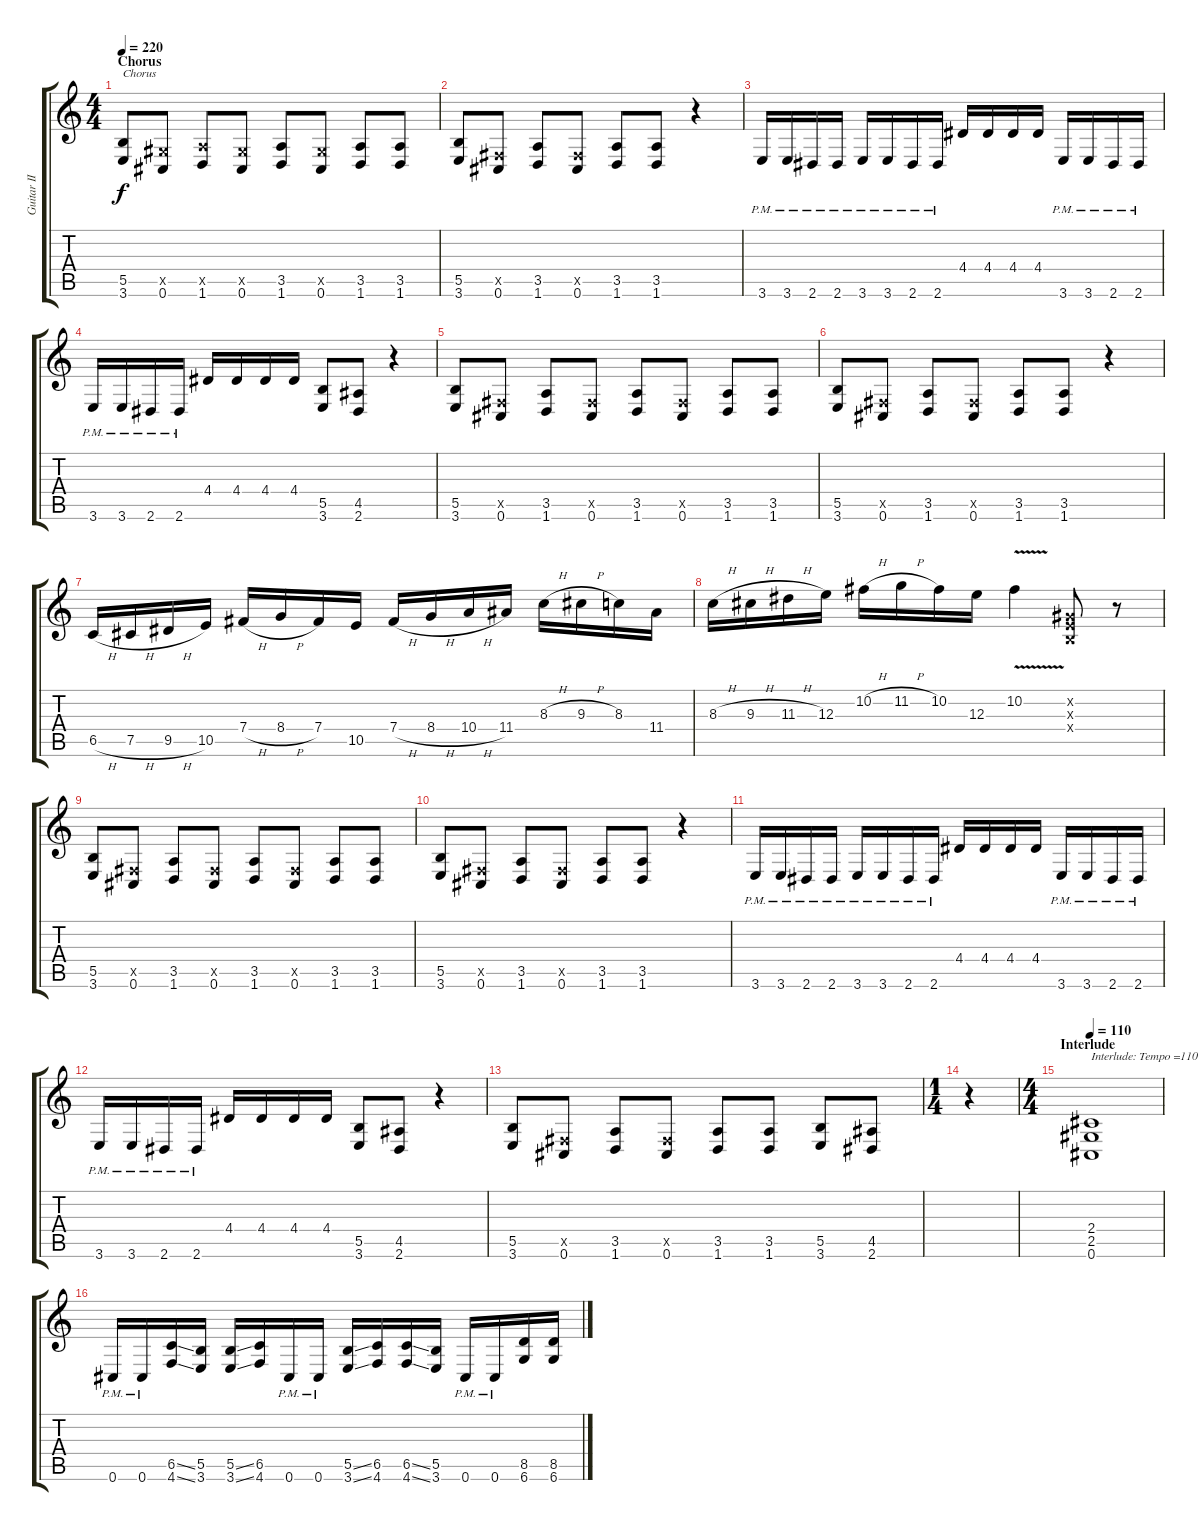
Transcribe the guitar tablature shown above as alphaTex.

\track ("Guitar II [Vogg]" "Guitar II ") {instrument distortionguitar}
\staff {score tabs}
\tuning (Db4 Ab3 E3 B2 Gb2 Db2) {hide}
\ts (4 4)
\section ("" "Chorus")
\tempo 220
\clef g2
\ks c
(5.5 3.6).8{txt "Chorus" dy f} (2.5{x} 0.6).8 (3.5{x} 1.6).8 (2.5{x} 0.6).8 (3.5 1.6).8 (2.5{x} 0.6).8 (3.5 1.6).8 (3.5 1.6).8 |
(5.5 3.6).8 (0.5{x} 0.6).8 (3.5 1.6).8 (0.5{x} 0.6).8 (3.5 1.6).8 (3.5 1.6).8 r.4 |
3.6{pm}.16 3.6{pm}.16 2.6{pm}.16 2.6{pm}.16 3.6{pm}.16 3.6{pm}.16 2.6{pm}.16 2.6{pm}.16 4.4.16 4.4.16 4.4.16 4.4.16 3.6{pm}.16 3.6{pm}.16 2.6{pm}.16 2.6{pm}.16 |
3.6{pm}.16 3.6{pm}.16 2.6{pm}.16 2.6{pm}.16 4.4.16 4.4.16 4.4.16 4.4.16 (5.5 3.6).8 (4.5 2.6).8 r.4 |
(5.5 3.6).8 (0.5{x} 0.6).8 (3.5 1.6).8 (0.5{x} 0.6).8 (3.5 1.6).8 (0.5{x} 0.6).8 (3.5 1.6).8 (3.5 1.6).8 |
(5.5 3.6).8 (0.5{x} 0.6).8 (3.5 1.6).8 (0.5{x} 0.6).8 (3.5 1.6).8 (3.5 1.6).8 r.4 |
6.5{h}.16 7.5{h}.16 9.5{h}.16 10.5.16 7.4{h}.16 8.4{h}.16 7.4.16 10.5.16 7.4{h}.16 8.4{h}.16 10.4{h}.16 11.4.16 8.3{h}.16 9.3{h}.16 8.3.16 11.4.16 |
8.3{h}.16 9.3{h}.16 11.3{h}.16 12.3.16 10.2{h}.16 11.2{h}.16 10.2.16 12.3.16 10.2{v}.4 (0.2{x} 0.3{x} 0.4{x}).8 r.8 |
(5.5 3.6).8 (0.5{x} 0.6).8 (3.5 1.6).8 (0.5{x} 0.6).8 (3.5 1.6).8 (0.5{x} 0.6).8 (3.5 1.6).8 (3.5 1.6).8 |
(5.5 3.6).8 (0.5{x} 0.6).8 (3.5 1.6).8 (0.5{x} 0.6).8 (3.5 1.6).8 (3.5 1.6).8 r.4 |
3.6{pm}.16 3.6{pm}.16 2.6{pm}.16 2.6{pm}.16 3.6{pm}.16 3.6{pm}.16 2.6{pm}.16 2.6{pm}.16 4.4.16 4.4.16 4.4.16 4.4.16 3.6{pm}.16 3.6{pm}.16 2.6{pm}.16 2.6{pm}.16 |
3.6{pm}.16 3.6{pm}.16 2.6{pm}.16 2.6{pm}.16 4.4.16 4.4.16 4.4.16 4.4.16 (5.5 3.6).8 (4.5 2.6).8 r.4 |
(5.5 3.6).8 (0.5{x} 0.6).8 (3.5 1.6).8 (0.5{x} 0.6).8 (3.5 1.6).8 (3.5 1.6).8 (5.5 3.6).8 (4.5 2.6).8 |
\ts (1 4)
r.4 |
\ts (4 4)
\section ("" "Interlude")
\tempo 110
(2.4 2.5 0.6).1{txt "Interlude: Tempo =110"} |
0.6{pm}.16 0.6{pm}.16 (6.5{ss} 4.6{ss}).16 (5.5 3.6).16 (5.5{ss} 3.6{ss}).16 (6.5 4.6).16 0.6{pm}.16 0.6{pm}.16 (5.5{ss} 3.6{ss}).16 (6.5 4.6).16 (6.5{ss} 4.6{ss}).16 (5.5 3.6).16 0.6{pm}.16 0.6{pm}.16 (8.5 6.6).16 (8.5 6.6).16
